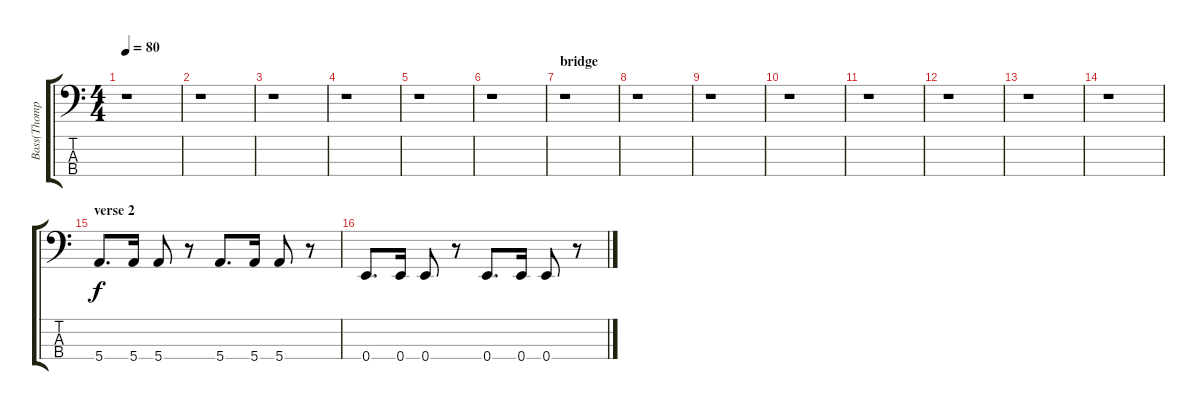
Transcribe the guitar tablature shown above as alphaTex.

\track ("Bass(Thompson)" "Bass(Thomp") {instrument electricbasspick}
\staff {score tabs}
\tuning (G2 D2 A1 E1) {hide}
\ts (4 4)
\tempo 80
\clef f4
\ks c
r.1{dy f} |
r.1 |
r.1 |
r.1 |
r.1 |
r.1 |
\section ("" "bridge")
r.1 |
r.1 |
r.1 |
r.1 |
r.1 |
r.1 |
r.1 |
r.1 |
\section ("" "verse 2")
5.4.8{d} 5.4.16 5.4.8 r.8 5.4.8{d} 5.4.16 5.4.8 r.8 |
0.4.8{d} 0.4.16 0.4.8 r.8 0.4.8{d} 0.4.16 0.4.8 r.8
